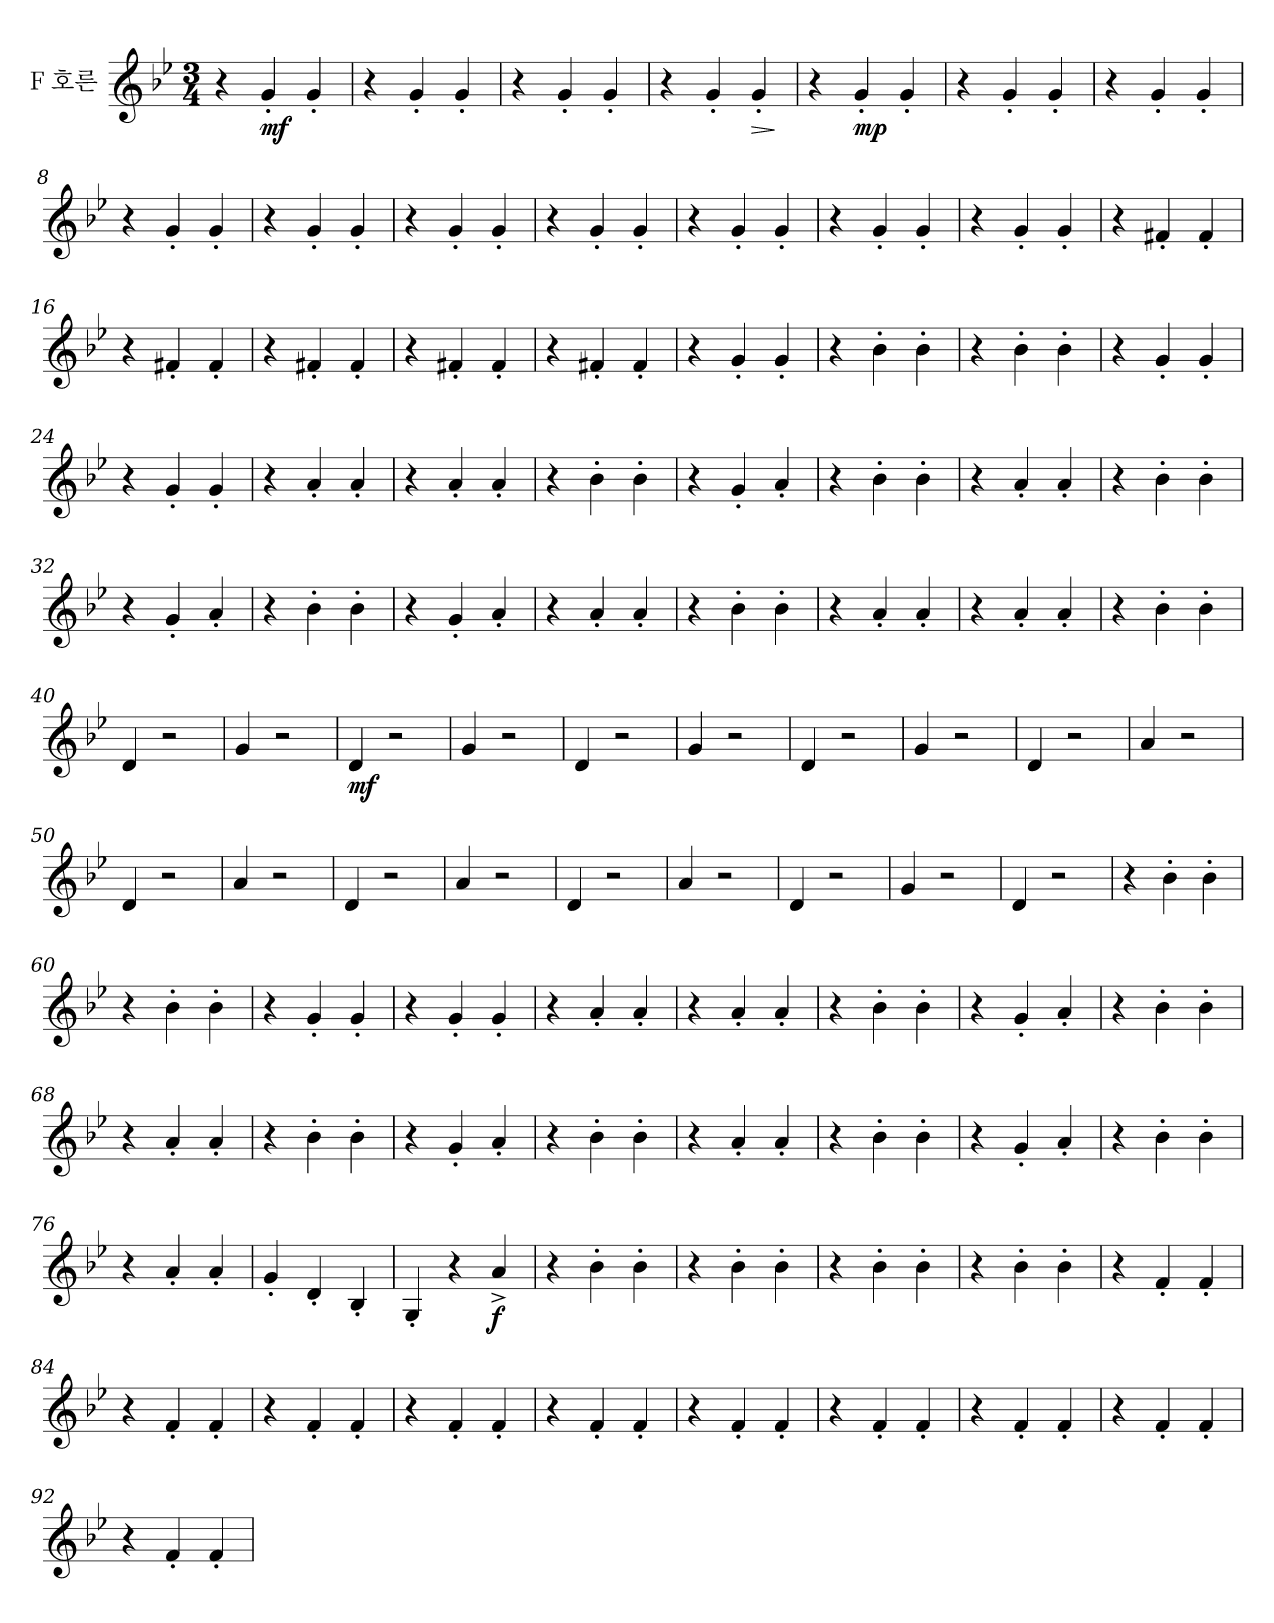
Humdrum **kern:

**kern	**dynam
*part1	*part1
*staff1	*staff1
*I"F 호른	*
*clefG2	*
*ITrd4c7	*
*k[b-e-a-]	*
*M3/4	*
=1	=1
4r	.
!	!LO:DY:b
4c'/	mf
4c'/	.
=2	=2
4r	.
4c'/	.
4c'/	.
=3	=3
4r	.
4c'/	.
4c'/	.
=4	=4
4r	.
4c'/	.
!	!LO:HP:b
4c'/	>
.	]
=5	=5
4r	.
!	!LO:DY:b
4c'/	mp
4c'/	.
=6	=6
4r	.
4c'/	.
4c'/	.
=7	=7
4r	.
4c'/	.
4c'/	.
=8	=8
4r	.
4c'/	.
4c'/	.
=9	=9
4r	.
4c'/	.
4c'/	.
=10	=10
4r	.
4c'/	.
4c'/	.
=11	=11
4r	.
4c'/	.
4c'/	.
=12	=12
4r	.
4c'/	.
4c'/	.
=13	=13
4r	.
4c'/	.
4c'/	.
!!LO:LB:g=z
=14	=14
4r	.
4c'/	.
4c'/	.
=15	=15
4r	.
4Bn'/	.
4B'/	.
=16	=16
4r	.
4Bn'/	.
4B'/	.
=17	=17
4r	.
4Bn'/	.
4B'/	.
=18	=18
4r	.
4Bn'/	.
4B'/	.
=19	=19
4r	.
4Bn'/	.
4B'/	.
=20	=20
4r	.
4c'/	.
4c'/	.
=21	=21
4r	.
4e-'\	.
4e-'\	.
=22	=22
4r	.
4e-'\	.
4e-'\	.
=23	=23
4r	.
4c'/	.
4c'/	.
=24	=24
4r	.
4c'/	.
4c'/	.
=25	=25
4r	.
4d'/	.
4d'/	.
!!LO:LB:g=z
=26	=26
4r	.
4d'/	.
4d'/	.
=27	=27
4r	.
4e-'\	.
4e-'\	.
=28	=28
4r	.
4c'/	.
4d'/	.
=29	=29
4r	.
4e-'\	.
4e-'\	.
=30	=30
4r	.
4d'/	.
4d'/	.
=31	=31
4r	.
4e-'\	.
4e-'\	.
=32	=32
4r	.
4c'/	.
4d'/	.
=33	=33
4r	.
4e-'\	.
4e-'\	.
=34	=34
4r	.
4c'/	.
4d'/	.
=35	=35
4r	.
4d'/	.
4d'/	.
=36	=36
4r	.
4e-'\	.
4e-'\	.
=37	=37
4r	.
4d'/	.
4d'/	.
=38	=38
4r	.
4d'/	.
4d'/	.
!!LO:LB:g=z
=39	=39
4r	.
4e-'\	.
4e-'\	.
=40	=40
4G/	.
2r	.
=41	=41
4c/	.
2r	.
=42	=42
!	!LO:DY:b
4G/	mf
2r	.
=43	=43
4c/	.
2r	.
=44	=44
4G/	.
2r	.
=45	=45
4c/	.
2r	.
=46	=46
4G/	.
2r	.
=47	=47
4c/	.
2r	.
=48	=48
4G/	.
2r	.
=49	=49
4d/	.
2r	.
=50	=50
4G/	.
2r	.
=51	=51
4d/	.
2r	.
=52	=52
4G/	.
2r	.
=53	=53
4d/	.
2r	.
=54	=54
4G/	.
2r	.
!!LO:LB:g=z
=55	=55
4d/	.
2r	.
=56	=56
4G/	.
2r	.
=57	=57
4c/	.
2r	.
=58	=58
4G/	.
2r	.
=59	=59
4r	.
4e-'\	.
4e-'\	.
=60	=60
4r	.
4e-'\	.
4e-'\	.
=61	=61
4r	.
4c'/	.
4c'/	.
=62	=62
4r	.
4c'/	.
4c'/	.
=63	=63
4r	.
4d'/	.
4d'/	.
=64	=64
4r	.
4d'/	.
4d'/	.
=65	=65
4r	.
4e-'\	.
4e-'\	.
=66	=66
4r	.
4c'/	.
4d'/	.
=67	=67
4r	.
4e-'\	.
4e-'\	.
=68	=68
4r	.
4d'/	.
4d'/	.
!!LO:LB:g=z
=69	=69
4r	.
4e-'\	.
4e-'\	.
=70	=70
4r	.
4c'/	.
4d'/	.
=71	=71
4r	.
4e-'\	.
4e-'\	.
=72	=72
4r	.
4d'/	.
4d'/	.
=73	=73
4r	.
4e-'\	.
4e-'\	.
=74	=74
4r	.
4c'/	.
4d'/	.
=75	=75
4r	.
4e-'\	.
4e-'\	.
=76	=76
4r	.
4d'/	.
4d'/	.
=77	=77
4c'/	.
4G'/	.
4E-'/	.
=78	=78
4C'/	.
4r	.
!	!LO:DY:b
4d^/	f
=79	=79
4r	.
4e-'\	.
4e-'\	.
=80	=80
4r	.
4e-'\	.
4e-'\	.
=81	=81
4r	.
4e-'\	.
4e-'\	.
!!LO:LB:g=z
=82	=82
4r	.
4e-'\	.
4e-'\	.
=83	=83
4r	.
4B-'/	.
4B-'/	.
=84	=84
4r	.
4B-'/	.
4B-'/	.
=85	=85
4r	.
4B-'/	.
4B-'/	.
=86	=86
4r	.
4B-'/	.
4B-'/	.
=87	=87
4r	.
4B-'/	.
4B-'/	.
=88	=88
4r	.
4B-'/	.
4B-'/	.
=89	=89
4r	.
4B-'/	.
4B-'/	.
=90	=90
4r	.
4B-'/	.
4B-'/	.
=91	=91
4r	.
4B-'/	.
4B-'/	.
=92	=92
4r	.
4B-'/	.
4B-'/	.
=	=
*-	*-
